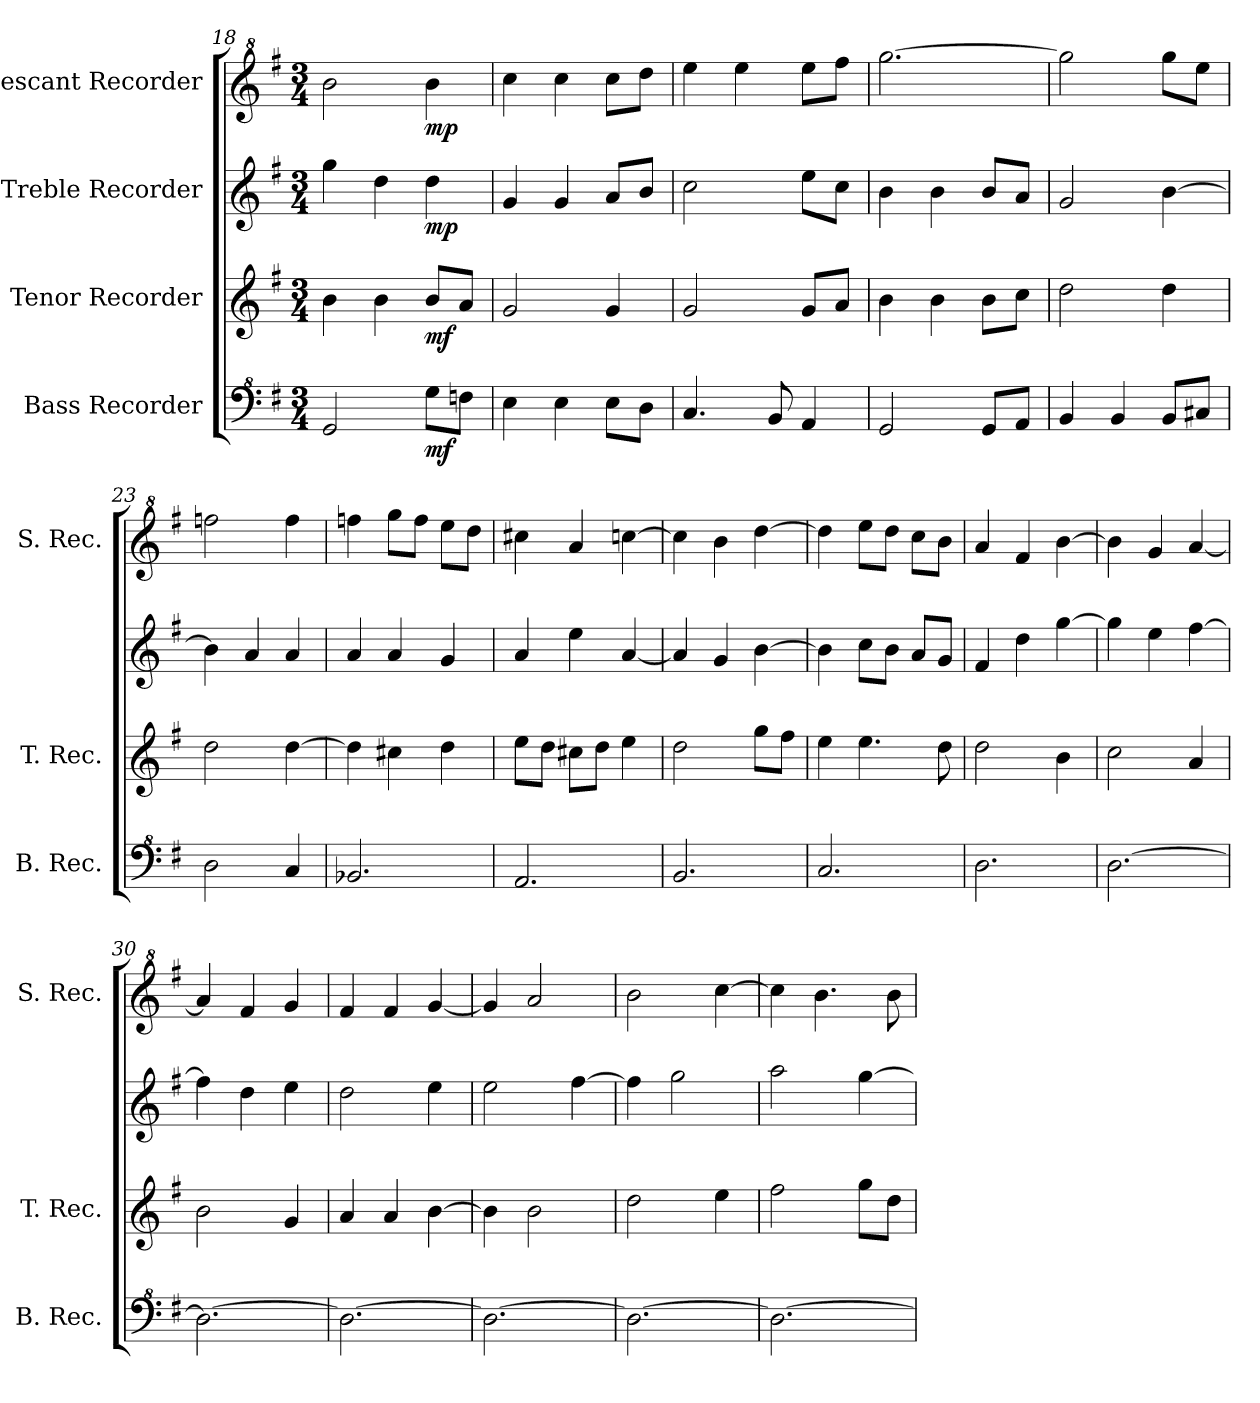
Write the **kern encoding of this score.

**kern	**dynam	**kern	**dynam	**kern	**dynam	**kern	**dynam
*part4	*part4	*part3	*part3	*part2	*part2	*part1	*part1
*staff4	*staff4	*staff3	*staff3	*staff2	*staff2	*staff1	*staff1
*I"Bass Recorder	*	*I"Tenor Recorder	*	*I"Treble Recorder	*	*I"Descant Recorder	*
*I'B. Rec.	*	*I'T. Rec.	*	*	*	*I'S. Rec.	*
*clefF^4	*	*clefG2	*	*clefG2	*	*clefG^2	*
*k[f#]	*	*k[f#]	*	*k[f#]	*	*k[f#]	*
*M3/4	*	*M3/4	*	*M3/4	*	*M3/4	*
=18	=18	=18	=18	=18	=18	=18	=18
2G/	.	4b\	.	4gg\	.	2bb\	.
.	.	4b\	.	4dd\	.	.	.
!	!LO:DY:b	!	!LO:DY:b	!	!LO:DY:b	!	!LO:DY:b
8g\L	mf	8b/L	mf	4dd\	mp	4bb\	mp
8fn\J	.	8a/J	.	.	.	.	.
=19	=19	=19	=19	=19	=19	=19	=19
4e\	.	2g/	.	4g/	.	4ccc\	.
4e\	.	.	.	4g/	.	4ccc\	.
8e\L	.	4g/	.	8a/L	.	8ccc\L	.
8d\J	.	.	.	8b/J	.	8ddd\J	.
=20	=20	=20	=20	=20	=20	=20	=20
4.c/	.	2g/	.	2cc\	.	4eee\	.
.	.	.	.	.	.	4eee\	.
8B/	.	.	.	.	.	.	.
4A/	.	8g/L	.	8ee\L	.	8eee\L	.
.	.	8a/J	.	8cc\J	.	8fff#\J	.
=21	=21	=21	=21	=21	=21	=21	=21
2G/	.	4b\	.	4b\	.	[2.ggg\	.
.	.	4b\	.	4b\	.	.	.
8G/L	.	8b\L	.	8b/L	.	.	.
8A/J	.	8cc\J	.	8a/J	.	.	.
=22	=22	=22	=22	=22	=22	=22	=22
4B/	.	2dd\	.	2g/	.	2ggg\]	.
4B/	.	.	.	.	.	.	.
8B/L	.	4dd\	.	[4b\	.	8ggg\L	.
8c#X/J	.	.	.	.	.	8eee\J	.
=23	=23	=23	=23	=23	=23	=23	=23
2d\	.	2dd\	.	4b\]	.	2fffn\	.
.	.	.	.	4a/	.	.	.
4c/	.	[4dd\	.	4a/	.	4fff\	.
=24	=24	=24	=24	=24	=24	=24	=24
2.B-X/	.	4dd\]	.	4a/	.	4fffn\	.
.	.	4cc#X\	.	4a/	.	8ggg\L	.
.	.	.	.	.	.	8fff\J	.
.	.	4dd\	.	4g/	.	8eee\L	.
.	.	.	.	.	.	8ddd\J	.
!!LO:PB:g=z
=25	=25	=25	=25	=25	=25	=25	=25
2.A/	.	8ee\L	.	4a/	.	4ccc#X\	.
.	.	8dd\J	.	.	.	.	.
.	.	8cc#X\L	.	4ee\	.	4aa/	.
.	.	8dd\J	.	.	.	.	.
.	.	4ee\	.	[4a/	.	[4cccn\	.
=26	=26	=26	=26	=26	=26	=26	=26
2.B/	.	2dd\	.	4a/]	.	4ccc\]	.
.	.	.	.	4g/	.	4bb\	.
.	.	8gg\L	.	[4b\	.	[4ddd\	.
.	.	8ff#\J	.	.	.	.	.
=27	=27	=27	=27	=27	=27	=27	=27
2.c/	.	4ee\	.	4b\]	.	4ddd\]	.
.	.	4.ee\	.	8cc\L	.	8eee\L	.
.	.	.	.	8b\J	.	8ddd\J	.
.	.	.	.	8a/L	.	8ccc\L	.
.	.	8dd\	.	8g/J	.	8bb\J	.
=28	=28	=28	=28	=28	=28	=28	=28
2.d\	.	2dd\	.	4f#/	.	4aa/	.
.	.	.	.	4dd\	.	4ff#/	.
.	.	4b\	.	[4gg\	.	[4bb\	.
=29	=29	=29	=29	=29	=29	=29	=29
[2.d\	.	2cc\	.	4gg\]	.	4bb\]	.
.	.	.	.	4ee\	.	4gg/	.
.	.	4a/	.	[4ff#\	.	[4aa/	.
=30	=30	=30	=30	=30	=30	=30	=30
2.d\_	.	2b\	.	4ff#\]	.	4aa/]	.
.	.	.	.	4dd\	.	4ff#/	.
.	.	4g/	.	4ee\	.	4gg/	.
=31	=31	=31	=31	=31	=31	=31	=31
2.d\_	.	4a/	.	2dd\	.	4ff#/	.
.	.	4a/	.	.	.	4ff#/	.
.	.	[4b\	.	4ee\	.	[4gg/	.
=32	=32	=32	=32	=32	=32	=32	=32
2.d\_	.	4b\]	.	2ee\	.	4gg/]	.
.	.	2b\	.	.	.	2aa/	.
.	.	.	.	[4ff#\	.	.	.
=33	=33	=33	=33	=33	=33	=33	=33
2.d\_	.	2dd\	.	4ff#\]	.	2bb\	.
.	.	.	.	2gg\	.	.	.
.	.	4ee\	.	.	.	[4ccc\	.
=34	=34	=34	=34	=34	=34	=34	=34
2.d\_	.	2ff#\	.	2aa\	.	4ccc\]	.
.	.	.	.	.	.	4.bb\	.
.	.	8gg\L	.	[4gg\	.	.	.
.	.	8dd\J	.	.	.	8bb\	.
=	=	=	=	=	=	=	=
*-	*-	*-	*-	*-	*-	*-	*-
